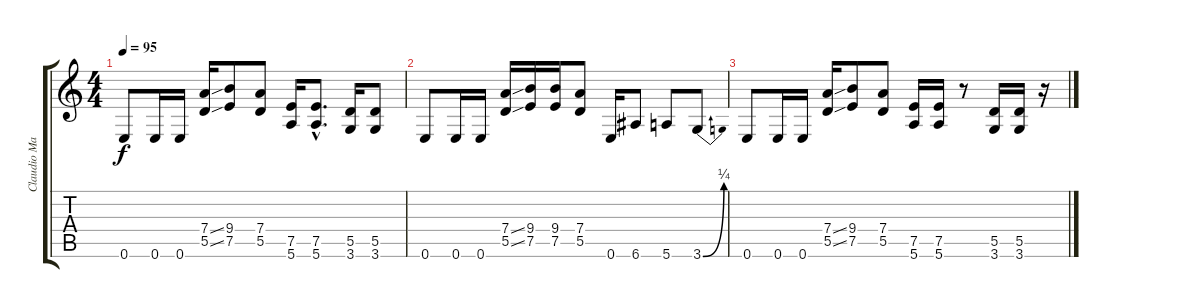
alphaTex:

\track ("Claudio Marciello (Gtr 2)" "Claudio Ma") {instrument distortionguitar}
\staff {score tabs}
\tuning (E4 B3 G3 D3 A2 E2) {hide}
\ts (4 4)
\tempo 95
\clef g2
\ks c
0.6.8{dy f} 0.6.16 0.6.16 (7.4{ss} 5.5{ss}).16 (9.4 7.5).8 (7.4 5.5).8 (7.5 5.6).16 (7.5{hac} 5.6{hac}).8{d} (5.5 3.6).16 (5.5 3.6).8 |
0.6.8 0.6.16 0.6.16 (7.4{ss} 5.5{ss}).16 (9.4 7.5).16 (9.4 7.5).16 (7.4 5.5).8 0.6.16 6.6.8 5.6.8 3.6{be (bend 0 0 60 1)}.8 |
0.6.8 0.6.16 0.6.16 (7.4{ss} 5.5{ss}).16 (9.4 7.5).8 (7.4 5.5).8 (7.5 5.6).16 (7.5 5.6).16 r.8 (5.5 3.6).16 (5.5 3.6).16 r.16
